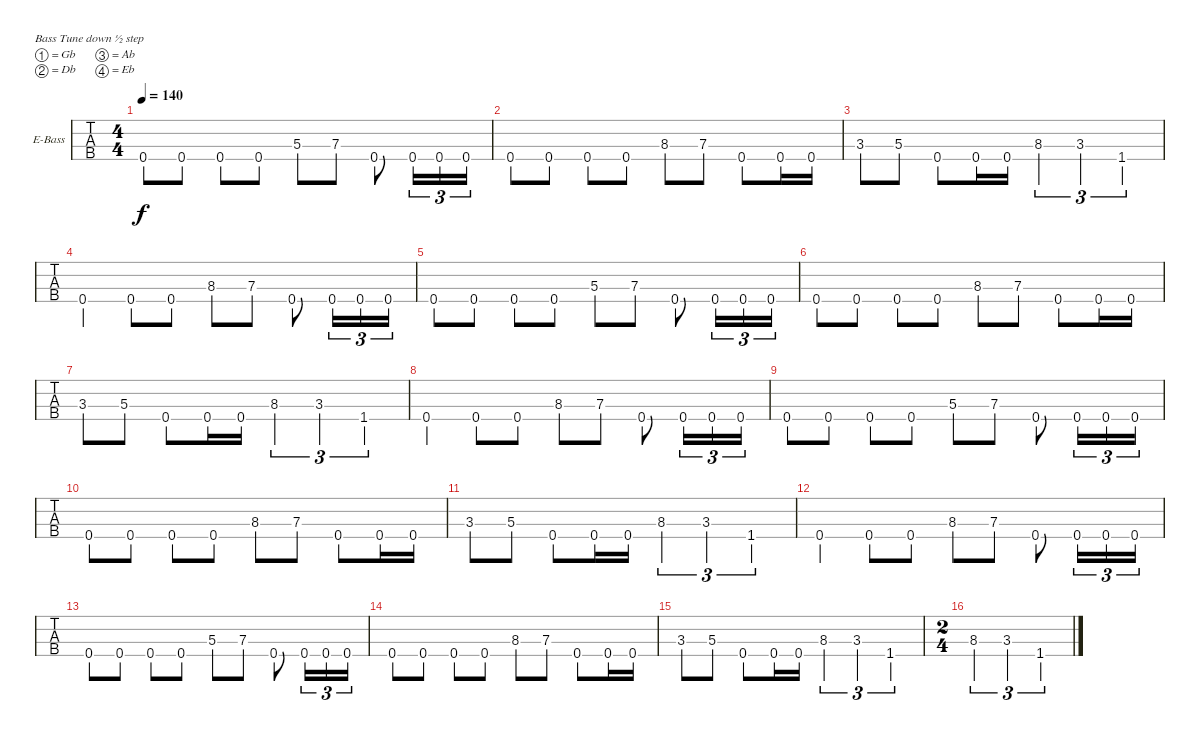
\bracketExtendMode groupsimilarinstruments
\firstSystemTrackNameOrientation horizontal
\otherSystemsTrackNameOrientation horizontal
\track ("Basse" "E-Bass") {instrument electricbasspick}
\staff {tabs}
\tuning (Gb2 Db2 Ab1 Eb1)
\ts (4 4)
\tempo 140
\clef f4
\ks c
0.4.8{dy f} 0.4.8 0.4.8 0.4.8 5.3.8 7.3.8 0.4.8 0.4.16{tu (3 2)} 0.4.16{tu (3 2)} 0.4.16{tu (3 2)} |
0.4.8 0.4.8 0.4.8 0.4.8 8.3.8 7.3.8 0.4.8 0.4.16 0.4.16 |
3.3.8 5.3.8 0.4.8 0.4.16 0.4.16 8.3.4{tu (3 2)} 3.3.4{tu (3 2)} 1.4.4{tu (3 2)} |
0.4.4 0.4.8 0.4.8 8.3.8 7.3.8 0.4.8 0.4.16{tu (3 2)} 0.4.16{tu (3 2)} 0.4.16{tu (3 2)} |
0.4.8 0.4.8 0.4.8 0.4.8 5.3.8 7.3.8 0.4.8 0.4.16{tu (3 2)} 0.4.16{tu (3 2)} 0.4.16{tu (3 2)} |
0.4.8 0.4.8 0.4.8 0.4.8 8.3.8 7.3.8 0.4.8 0.4.16 0.4.16 |
3.3.8 5.3.8 0.4.8 0.4.16 0.4.16 8.3.4{tu (3 2)} 3.3.4{tu (3 2)} 1.4.4{tu (3 2)} |
0.4.4 0.4.8 0.4.8 8.3.8 7.3.8 0.4.8 0.4.16{tu (3 2)} 0.4.16{tu (3 2)} 0.4.16{tu (3 2)} |
0.4.8 0.4.8 0.4.8 0.4.8 5.3.8 7.3.8 0.4.8 0.4.16{tu (3 2)} 0.4.16{tu (3 2)} 0.4.16{tu (3 2)} |
0.4.8 0.4.8 0.4.8 0.4.8 8.3.8 7.3.8 0.4.8 0.4.16 0.4.16 |
3.3.8 5.3.8 0.4.8 0.4.16 0.4.16 8.3.4{tu (3 2)} 3.3.4{tu (3 2)} 1.4.4{tu (3 2)} |
0.4.4 0.4.8 0.4.8 8.3.8 7.3.8 0.4.8 0.4.16{tu (3 2)} 0.4.16{tu (3 2)} 0.4.16{tu (3 2)} |
0.4.8 0.4.8 0.4.8 0.4.8 5.3.8 7.3.8 0.4.8 0.4.16{tu (3 2)} 0.4.16{tu (3 2)} 0.4.16{tu (3 2)} |
0.4.8 0.4.8 0.4.8 0.4.8 8.3.8 7.3.8 0.4.8 0.4.16 0.4.16 |
3.3.8 5.3.8 0.4.8 0.4.16 0.4.16 8.3.4{tu (3 2)} 3.3.4{tu (3 2)} 1.4.4{tu (3 2)} |
\ts (2 4)
\beaming (8 2 2)
8.3.4{tu (3 2)} 3.3.4{tu (3 2)} 1.4.4{tu (3 2)}
